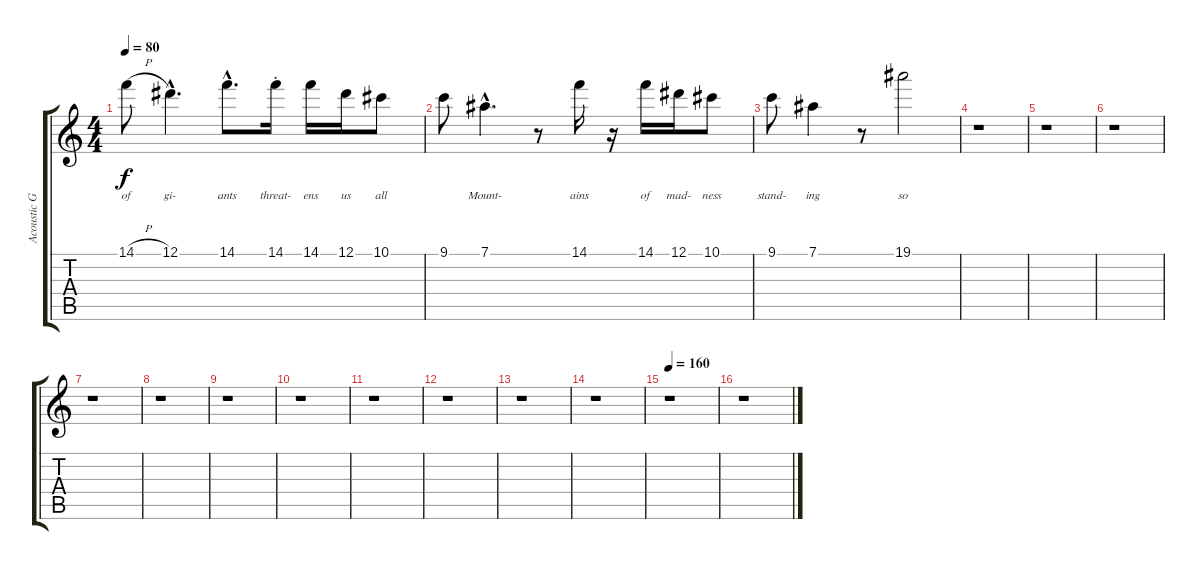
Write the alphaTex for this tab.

\track ("Acoustic Guitar/Vocals" "Acoustic G") {instrument acousticguitarsteel}
\staff {score tabs}
\tuning (Eb4 Bb3 Gb3 Db3 Ab2 Eb2) {hide}
\ts (4 4)
\tempo 80
\clef g2
\ks c
14.1{h}.8{lyrics (0 "of") lyrics (1 "") lyrics (2 "") lyrics (3 "") lyrics (4 "") dy f} 12.1{hac}.4{d lyrics (0 "gi-") lyrics (1 "") lyrics (2 "") lyrics (3 "") lyrics (4 "")} 14.1{hac}.8{d lyrics (0 "ants") lyrics (1 "") lyrics (2 "") lyrics (3 "") lyrics (4 "")} 14.1{st}.16{lyrics (0 "threat-") lyrics (1 "") lyrics (2 "") lyrics (3 "") lyrics (4 "")} 14.1.16{lyrics (0 "ens") lyrics (1 "") lyrics (2 "") lyrics (3 "") lyrics (4 "")} 12.1.16{lyrics (0 "us") lyrics (1 "") lyrics (2 "") lyrics (3 "") lyrics (4 "")} 10.1.8{lyrics (0 "all") lyrics (1 "") lyrics (2 "") lyrics (3 "") lyrics (4 "")} |
9.1.8{lyrics (0 "") lyrics (1 "") lyrics (2 "") lyrics (3 "") lyrics (4 "")} 7.1{hac}.4{d lyrics (0 "Mount-") lyrics (1 "") lyrics (2 "") lyrics (3 "") lyrics (4 "")} r.8 14.1.16{lyrics (0 "ains") lyrics (1 "") lyrics (2 "") lyrics (3 "") lyrics (4 "")} r.16 14.1.16{lyrics (0 "of") lyrics (1 "") lyrics (2 "") lyrics (3 "") lyrics (4 "")} 12.1.16{lyrics (0 "mad-") lyrics (1 "") lyrics (2 "") lyrics (3 "") lyrics (4 "")} 10.1.8{lyrics (0 "ness") lyrics (1 "") lyrics (2 "") lyrics (3 "") lyrics (4 "")} |
9.1.8{lyrics (0 "stand-") lyrics (1 "") lyrics (2 "") lyrics (3 "") lyrics (4 "")} 7.1.4{lyrics (0 "ing") lyrics (1 "") lyrics (2 "") lyrics (3 "") lyrics (4 "")} r.8 19.1.2{lyrics (0 "so") lyrics (1 "") lyrics (2 "") lyrics (3 "") lyrics (4 "")} |
r.1 |
r.1 |
r.1 |
r.1 |
r.1 |
r.1 |
r.1 |
r.1 |
r.1 |
r.1 |
r.1 |
\tempo 160
r.1 |
r.1
